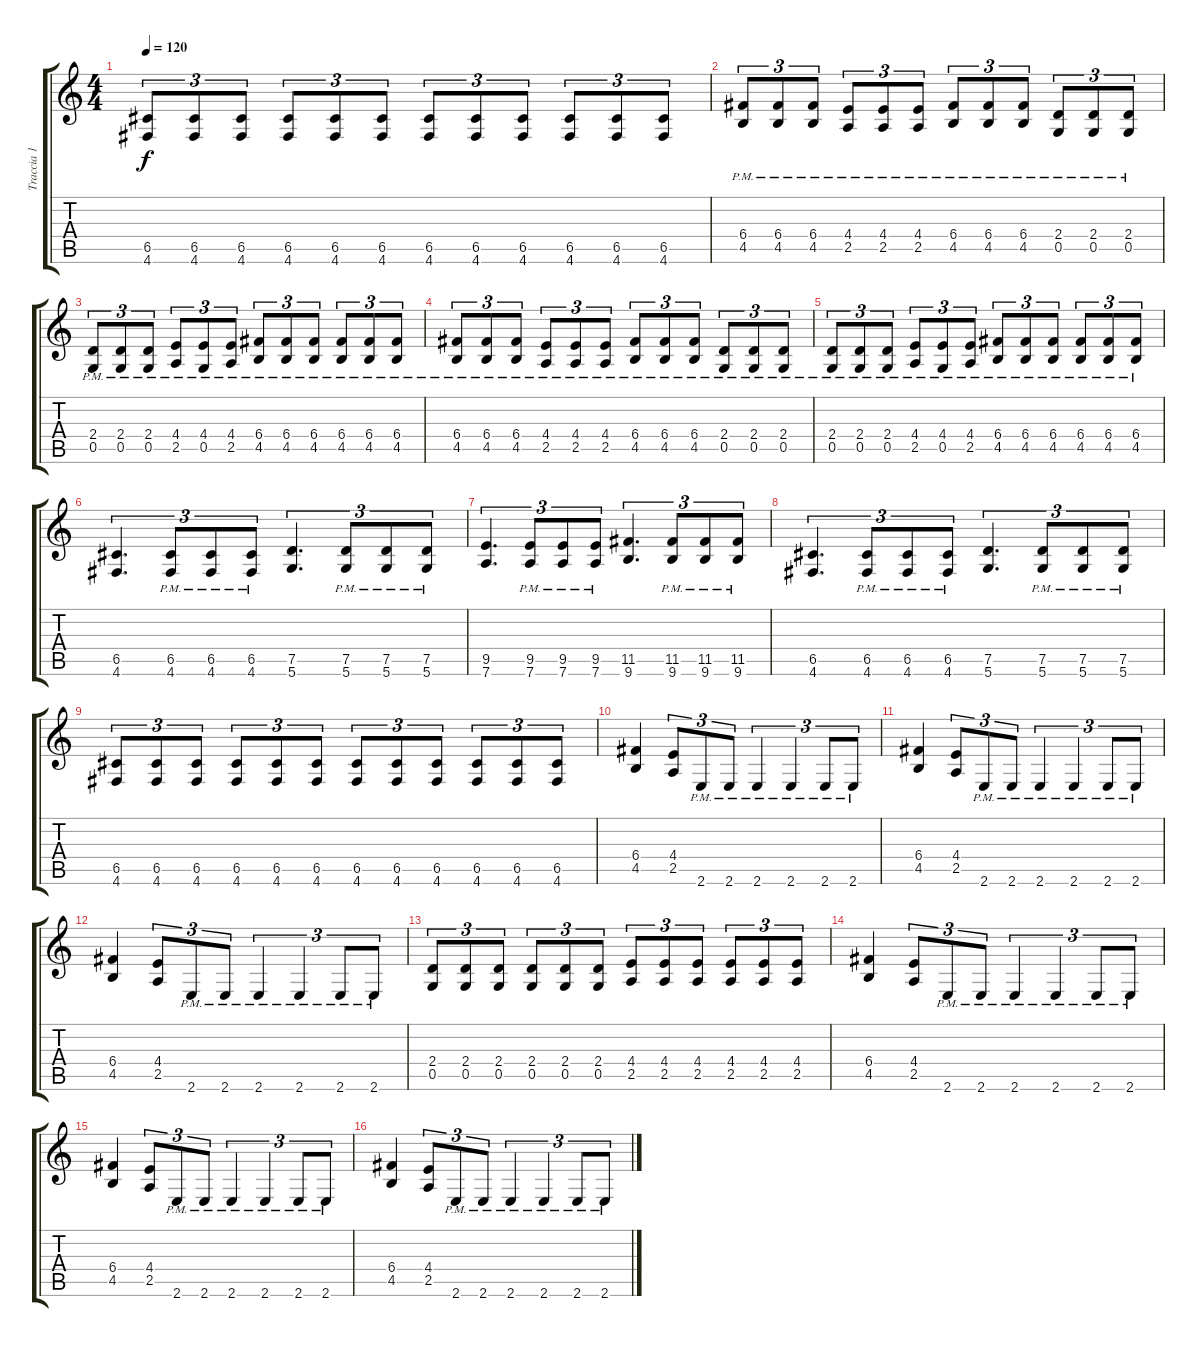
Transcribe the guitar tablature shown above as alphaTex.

\track ("Traccia 1" "Traccia 1") {instrument distortionguitar}
\staff {score tabs}
\tuning (D4 A3 F3 C3 G2 D2) {hide}
\ts (4 4)
\tempo 120
\clef g2
\ks c
(6.5 4.6).8{tu (3 2) dy f} (6.5 4.6).8{tu (3 2)} (6.5 4.6).8{tu (3 2)} (6.5 4.6).8{tu (3 2)} (6.5 4.6).8{tu (3 2)} (6.5 4.6).8{tu (3 2)} (6.5 4.6).8{tu (3 2)} (6.5 4.6).8{tu (3 2)} (6.5 4.6).8{tu (3 2)} (6.5 4.6).8{tu (3 2)} (6.5 4.6).8{tu (3 2)} (6.5 4.6).8{tu (3 2)} |
(6.4{pm} 4.5{pm}).8{tu (3 2)} (6.4{pm} 4.5{pm}).8{tu (3 2)} (6.4{pm} 4.5{pm}).8{tu (3 2)} (4.4{pm} 2.5{pm}).8{tu (3 2)} (4.4{pm} 2.5{pm}).8{tu (3 2)} (4.4{pm} 2.5{pm}).8{tu (3 2)} (6.4{pm} 4.5{pm}).8{tu (3 2)} (6.4{pm} 4.5{pm}).8{tu (3 2)} (6.4{pm} 4.5{pm}).8{tu (3 2)} (2.4{pm} 0.5{pm}).8{tu (3 2)} (2.4{pm} 0.5{pm}).8{tu (3 2)} (2.4{pm} 0.5{pm}).8{tu (3 2)} |
(2.4{pm} 0.5{pm}).8{tu (3 2)} (2.4{pm} 0.5{pm}).8{tu (3 2)} (2.4{pm} 0.5{pm}).8{tu (3 2)} (4.4{pm} 2.5{pm}).8{tu (3 2)} (4.4{pm} 0.5{pm}).8{tu (3 2)} (4.4{pm} 2.5{pm}).8{tu (3 2)} (6.4{pm} 4.5{pm}).8{tu (3 2)} (6.4{pm} 4.5{pm}).8{tu (3 2)} (6.4{pm} 4.5{pm}).8{tu (3 2)} (6.4{pm} 4.5{pm}).8{tu (3 2)} (6.4{pm} 4.5{pm}).8{tu (3 2)} (6.4{pm} 4.5{pm}).8{tu (3 2)} |
(6.4{pm} 4.5{pm}).8{tu (3 2)} (6.4{pm} 4.5{pm}).8{tu (3 2)} (6.4{pm} 4.5{pm}).8{tu (3 2)} (4.4{pm} 2.5{pm}).8{tu (3 2)} (4.4{pm} 2.5{pm}).8{tu (3 2)} (4.4{pm} 2.5{pm}).8{tu (3 2)} (6.4{pm} 4.5{pm}).8{tu (3 2)} (6.4{pm} 4.5{pm}).8{tu (3 2)} (6.4{pm} 4.5{pm}).8{tu (3 2)} (2.4{pm} 0.5{pm}).8{tu (3 2)} (2.4{pm} 0.5{pm}).8{tu (3 2)} (2.4{pm} 0.5{pm}).8{tu (3 2)} |
(2.4{pm} 0.5{pm}).8{tu (3 2)} (2.4{pm} 0.5{pm}).8{tu (3 2)} (2.4{pm} 0.5{pm}).8{tu (3 2)} (4.4{pm} 2.5{pm}).8{tu (3 2)} (4.4{pm} 0.5{pm}).8{tu (3 2)} (4.4{pm} 2.5{pm}).8{tu (3 2)} (6.4{pm} 4.5{pm}).8{tu (3 2)} (6.4{pm} 4.5{pm}).8{tu (3 2)} (6.4{pm} 4.5{pm}).8{tu (3 2)} (6.4{pm} 4.5{pm}).8{tu (3 2)} (6.4{pm} 4.5{pm}).8{tu (3 2)} (6.4{pm} 4.5{pm}).8{tu (3 2)} |
(6.5 4.6).4{d tu (3 2)} (6.5{pm} 4.6{pm}).8{tu (3 2)} (6.5{pm} 4.6{pm}).8{tu (3 2)} (6.5{pm} 4.6{pm}).8{tu (3 2)} (7.5 5.6).4{d tu (3 2)} (7.5{pm} 5.6{pm}).8{tu (3 2)} (7.5{pm} 5.6{pm}).8{tu (3 2)} (7.5{pm} 5.6{pm}).8{tu (3 2)} |
(9.5 7.6).4{d tu (3 2)} (9.5{pm} 7.6{pm}).8{tu (3 2)} (9.5{pm} 7.6{pm}).8{tu (3 2)} (9.5{pm} 7.6{pm}).8{tu (3 2)} (11.5 9.6).4{d tu (3 2)} (11.5{pm} 9.6{pm}).8{tu (3 2)} (11.5{pm} 9.6{pm}).8{tu (3 2)} (11.5{pm} 9.6{pm}).8{tu (3 2)} |
(6.5 4.6).4{d tu (3 2)} (6.5{pm} 4.6{pm}).8{tu (3 2)} (6.5{pm} 4.6{pm}).8{tu (3 2)} (6.5{pm} 4.6{pm}).8{tu (3 2)} (7.5 5.6).4{d tu (3 2)} (7.5{pm} 5.6{pm}).8{tu (3 2)} (7.5{pm} 5.6{pm}).8{tu (3 2)} (7.5{pm} 5.6{pm}).8{tu (3 2)} |
(6.5 4.6).8{tu (3 2)} (6.5 4.6).8{tu (3 2)} (6.5 4.6).8{tu (3 2)} (6.5 4.6).8{tu (3 2)} (6.5 4.6).8{tu (3 2)} (6.5 4.6).8{tu (3 2)} (6.5 4.6).8{tu (3 2)} (6.5 4.6).8{tu (3 2)} (6.5 4.6).8{tu (3 2)} (6.5 4.6).8{tu (3 2)} (6.5 4.6).8{tu (3 2)} (6.5 4.6).8{tu (3 2)} |
(6.4 4.5).4 (4.4 2.5).8{tu (3 2)} 2.6{pm}.8{tu (3 2)} 2.6{pm}.8{tu (3 2)} 2.6{pm}.4{tu (3 2)} 2.6{pm}.4{tu (3 2)} 2.6{pm}.8{tu (3 2)} 2.6{pm}.8{tu (3 2)} |
(6.4 4.5).4 (4.4 2.5).8{tu (3 2)} 2.6{pm}.8{tu (3 2)} 2.6{pm}.8{tu (3 2)} 2.6{pm}.4{tu (3 2)} 2.6{pm}.4{tu (3 2)} 2.6{pm}.8{tu (3 2)} 2.6{pm}.8{tu (3 2)} |
(6.4 4.5).4 (4.4 2.5).8{tu (3 2)} 2.6{pm}.8{tu (3 2)} 2.6{pm}.8{tu (3 2)} 2.6{pm}.4{tu (3 2)} 2.6{pm}.4{tu (3 2)} 2.6{pm}.8{tu (3 2)} 2.6{pm}.8{tu (3 2)} |
(2.4 0.5).8{tu (3 2)} (2.4 0.5).8{tu (3 2)} (2.4 0.5).8{tu (3 2)} (2.4 0.5).8{tu (3 2)} (2.4 0.5).8{tu (3 2)} (2.4 0.5).8{tu (3 2)} (4.4 2.5).8{tu (3 2)} (4.4 2.5).8{tu (3 2)} (4.4 2.5).8{tu (3 2)} (4.4 2.5).8{tu (3 2)} (4.4 2.5).8{tu (3 2)} (4.4 2.5).8{tu (3 2)} |
(6.4 4.5).4 (4.4 2.5).8{tu (3 2)} 2.6{pm}.8{tu (3 2)} 2.6{pm}.8{tu (3 2)} 2.6{pm}.4{tu (3 2)} 2.6{pm}.4{tu (3 2)} 2.6{pm}.8{tu (3 2)} 2.6{pm}.8{tu (3 2)} |
(6.4 4.5).4 (4.4 2.5).8{tu (3 2)} 2.6{pm}.8{tu (3 2)} 2.6{pm}.8{tu (3 2)} 2.6{pm}.4{tu (3 2)} 2.6{pm}.4{tu (3 2)} 2.6{pm}.8{tu (3 2)} 2.6{pm}.8{tu (3 2)} |
(6.4 4.5).4 (4.4 2.5).8{tu (3 2)} 2.6{pm}.8{tu (3 2)} 2.6{pm}.8{tu (3 2)} 2.6{pm}.4{tu (3 2)} 2.6{pm}.4{tu (3 2)} 2.6{pm}.8{tu (3 2)} 2.6{pm}.8{tu (3 2)}
